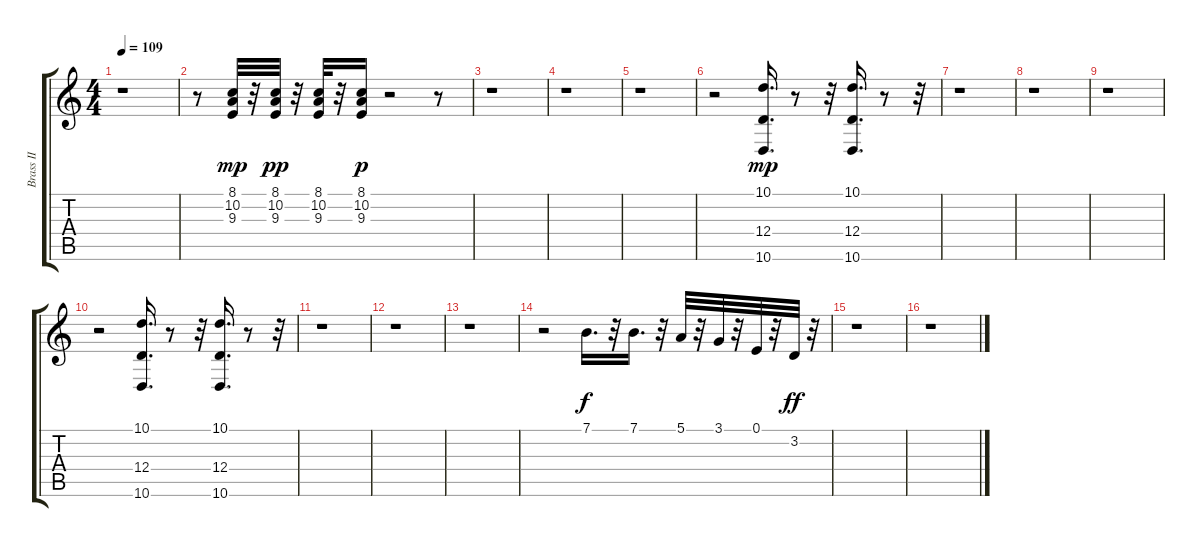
\track ("Brass II" "Brass II") {instrument altosax}
\staff {score tabs}
\tuning (E4 B3 G3 D3 A2 E2) {hide}
\ts (4 4)
\tempo 109
\clef g2
\ks c
r.1{dy ff} |
r.8 (8.1 10.2 9.3).32{dy mp} r.32 (8.1 10.2 9.3).32{dy pp} r.32 (8.1 10.2 9.3).32 r.32 (8.1 10.2 9.3).16{dy p} r.2 r.8 |
r.1 |
r.1 |
r.1 |
r.2 (10.1 12.4 10.6).16{d dy mp} r.8 r.32 (10.1 12.4 10.6).16{d} r.8 r.32 |
r.1 |
r.1 |
r.1 |
r.2 (10.1 12.4 10.6).16{d} r.8 r.32 (10.1 12.4 10.6).16{d} r.8 r.32 |
r.1 |
r.1 |
r.1 |
r.2 7.1.16{d dy f} r.32 7.1.16{d} r.32 5.1.32 r.32 3.1.32 r.32 0.1.32 r.32 3.2.32{dy ff} r.32 |
r.1 |
r.1
